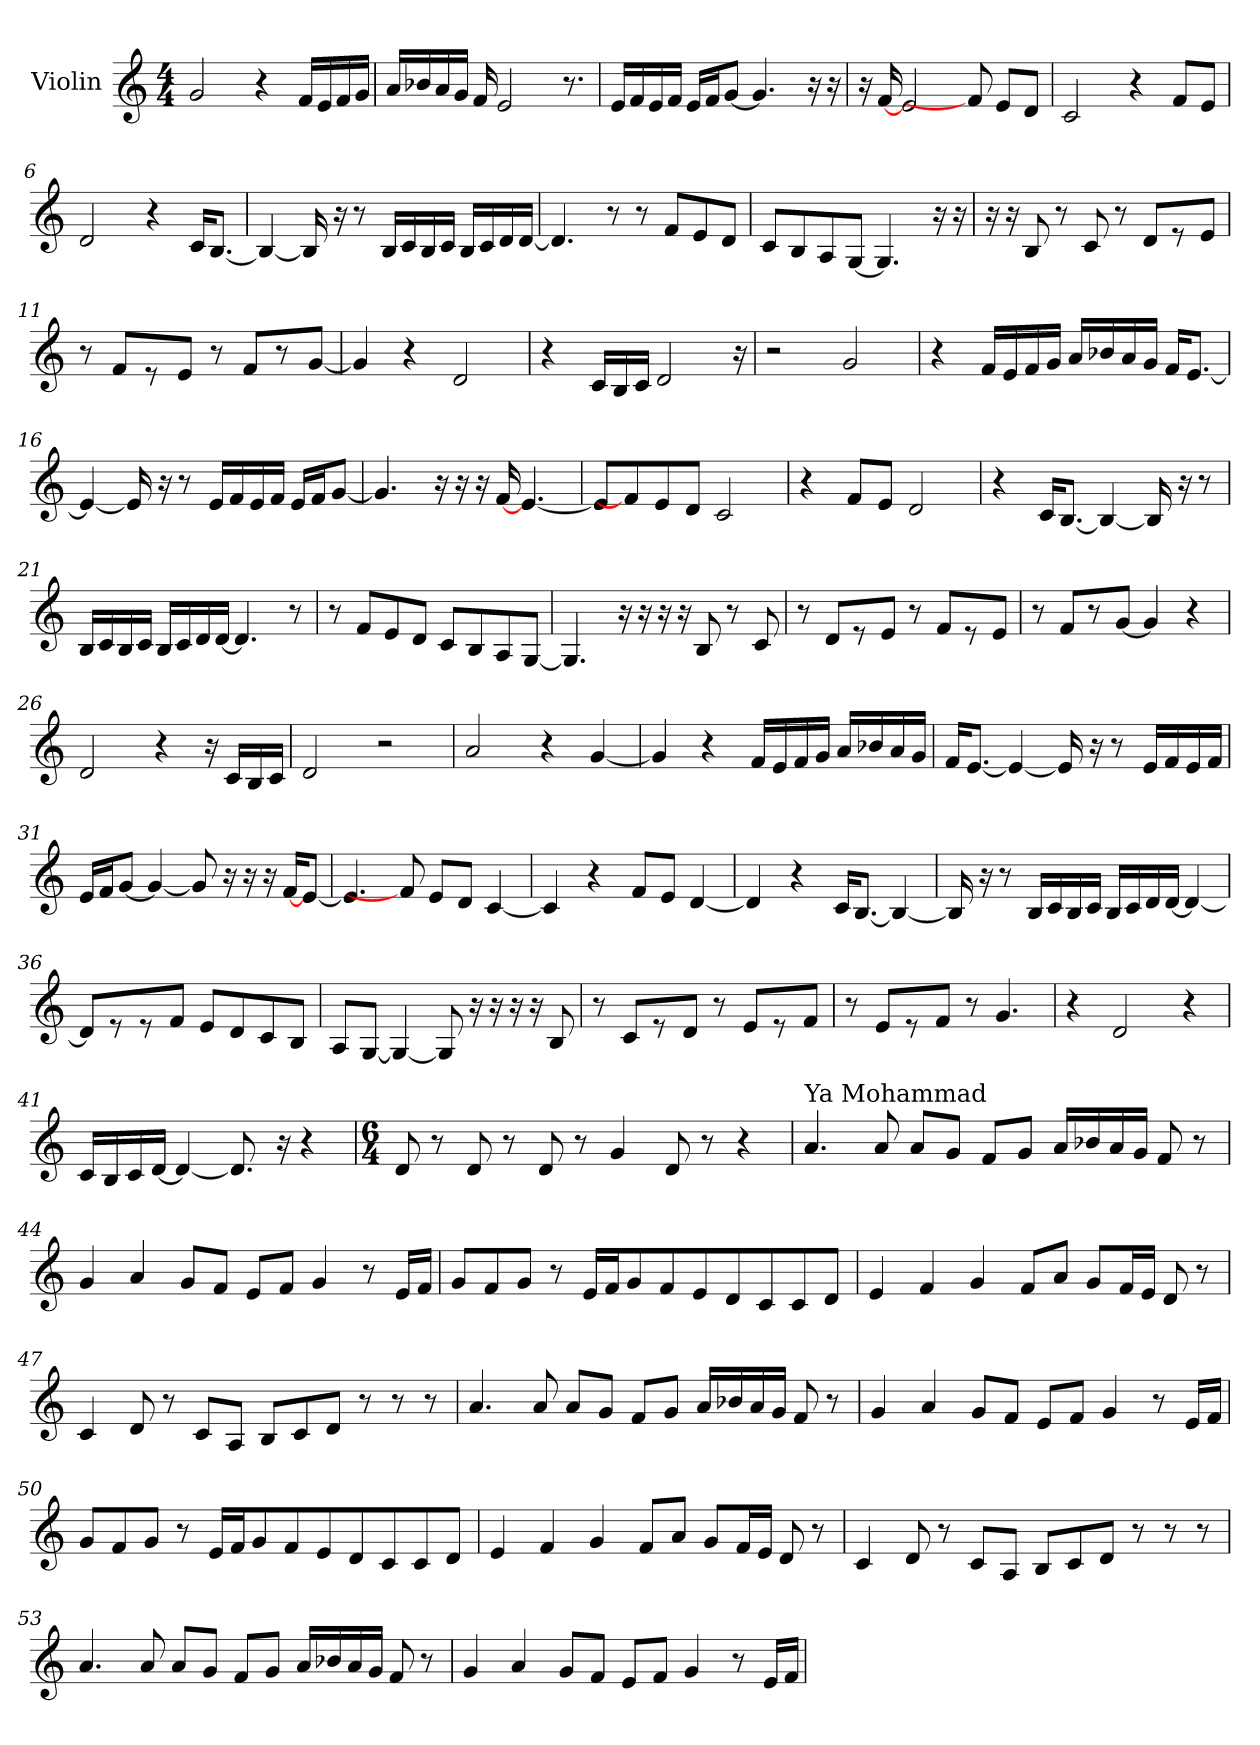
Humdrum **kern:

**kern
*part1
*staff1
*I"Violin
*clefG2
*k[]
*C:
*M4/4
*MM80
=1
2g/
4r
16f/LL
16e/
16f/
16g/JJ
=2
16a/LL
16b-X/
16a/
16g/JJ
16f/
2e/
8.r
=3
16e/LL
16f/
16e/
16f/JJ
16e/LL
16f/J
[8g/J
4.g/]
16r
16r
=4
16r
[16f/
2e/
8f/]
8e/L
8d/J
!!LO:LB:g=z
=5
2c/
4r
8f/L
8e/J
=6
2d/
4r
16c/KL
[8.B/J
=7
4B/_
16B/]
16r
8r
16B/LL
16c/
16B/
16c/JJ
16B/LL
16c/
16d/
[16d/JJ
=8
4.d/]
8r
8r
8f/L
8e/
8d/J
!!LO:LB:g=z
=9
8c/L
8B/
8A/
[8G/J
4.G/]
16r
16r
=10
16r
16r
8B/
8r
8c/
8r
8d/L
8r
8e/J
=11
8r
8f/L
8r
8e/J
8r
8f/L
8r
[8g/J
=12
4g/]
4r
2d/
!!LO:LB:g=z
=13
4r
16c/LL
16B/
16c/JJ
2d/
16r
=14
2r
2g/
=15
4r
16f/LL
16e/
16f/
16g/JJ
16a/LL
16b-X/
16a/
16g/JJ
16f/KL
[8.e/J
=16
4e/_
16e/]
16r
8r
16e/LL
16f/
16e/
16f/JJ
16e/LL
16f/J
[8g/J
!!LO:LB:g=z
=17
4.g/]
16r
16r
16r
[16f/
[4.e/
=18
8e/L]
8f/]
8e/
8d/J
2c/
=19
4r
8f/L
8e/J
2d/
=20
4r
16c/KL
[8.B/J
4B/_
16B/]
16r
8r
!!LO:LB:g=z
=21
16B/LL
16c/
16B/
16c/JJ
16B/LL
16c/
16d/
[16d/JJ
4.d/]
8r
=22
8r
8f/L
8e/
8d/J
8c/L
8B/
8A/
[8G/J
=23
4.G/]
16r
16r
16r
16r
8B/
8r
8c/
=24
8r
8d/L
8r
8e/J
8r
8f/L
8r
8e/J
!!LO:LB:g=z
=25
8r
8f/L
8r
[8g/J
4g/]
4r
=26
2d/
4r
16r
16c/LL
16B/
16c/JJ
=27
2d/
2r
=28
2a/
4r
[4g/
=29
4g/]
4r
16f/LL
16e/
16f/
16g/JJ
16a/LL
16b-X/
16a/
16g/JJ
!!LO:LB:g=z
=30
16f/KL
[8.e/J
4e/_
16e/]
16r
8r
16e/LL
16f/
16e/
16f/JJ
=31
16e/LL
16f/J
[8g/J
4g/_
8g/]
16r
16r
16r
[16f/KL
[8e/J
=32
4.e/]
8f/]
8e/L
8d/J
[4c/
=33
4c/]
4r
8f/L
8e/J
[4d/
!!LO:PB:g=z
=34
4d/]
4r
16c/KL
[8.B/J
4B/_
=35
16B/]
16r
8r
16B/LL
16c/
16B/
16c/JJ
16B/LL
16c/
16d/
[16d/JJ
4d/_
=36
8d/L]
8r
8r
8f/J
8e/L
8d/
8c/
8B/J
!!LO:LB:g=z
=37
8A/L
[8G/J
4G/_
8G/]
16r
16r
16r
16r
8B/
=38
8r
8c/L
8r
8d/J
8r
8e/L
8r
8f/J
=39
8r
8e/L
8r
8f/J
8r
4.g/
=40
4r
2d/
4r
!!LO:LB:g=z
=41
16c/LL
16B/
16c/
[16d/JJ
4d/_
8.d/]
16r
4r
=42
*M6/4
*MM70
8d/
8r
8d/
8r
8d/
8r
4g/
8d/
8r
4r
=43
!LO:TX:a:t=Ya Mohammad
4.a/
8a/
8a/L
8g/J
8f/L
8g/J
16a/LL
16b-X/
16a/
16g/JJ
8f/
8r
!!LO:LB:g=z
=44
4g/
4a/
8g/L
8f/J
8e/L
8f/J
4g/
8r
16e/LL
16f/JJ
=45
8g/L
8f/
8g/J
8r
16e/LL
16f/J
8g/
8f/
8e/
8d/
8c/
8c/
8d/J
=46
4e/
4f/
4g/
8f/L
8a/J
8g/L
16f/L
16e/JJ
8d/
8r
!!LO:LB:g=z
=47
4c/
8d/
8r
8c/L
8A/J
8B/L
8c/
8d/J
8r
8r
8r
=48
4.a/
8a/
8a/L
8g/J
8f/L
8g/J
16a/LL
16b-X/
16a/
16g/JJ
8f/
8r
=49
4g/
4a/
8g/L
8f/J
8e/L
8f/J
4g/
8r
16e/LL
16f/JJ
!!LO:LB:g=z
=50
8g/L
8f/
8g/J
8r
16e/LL
16f/J
8g/
8f/
8e/
8d/
8c/
8c/
8d/J
=51
4e/
4f/
4g/
8f/L
8a/J
8g/L
16f/L
16e/JJ
8d/
8r
=52
4c/
8d/
8r
8c/L
8A/J
8B/L
8c/
8d/J
8r
8r
8r
!!LO:LB:g=z
=53
4.a/
8a/
8a/L
8g/J
8f/L
8g/J
16a/LL
16b-X/
16a/
16g/JJ
8f/
8r
=54
4g/
4a/
8g/L
8f/J
8e/L
8f/J
4g/
8r
16e/LL
16f/JJ
=
*-
